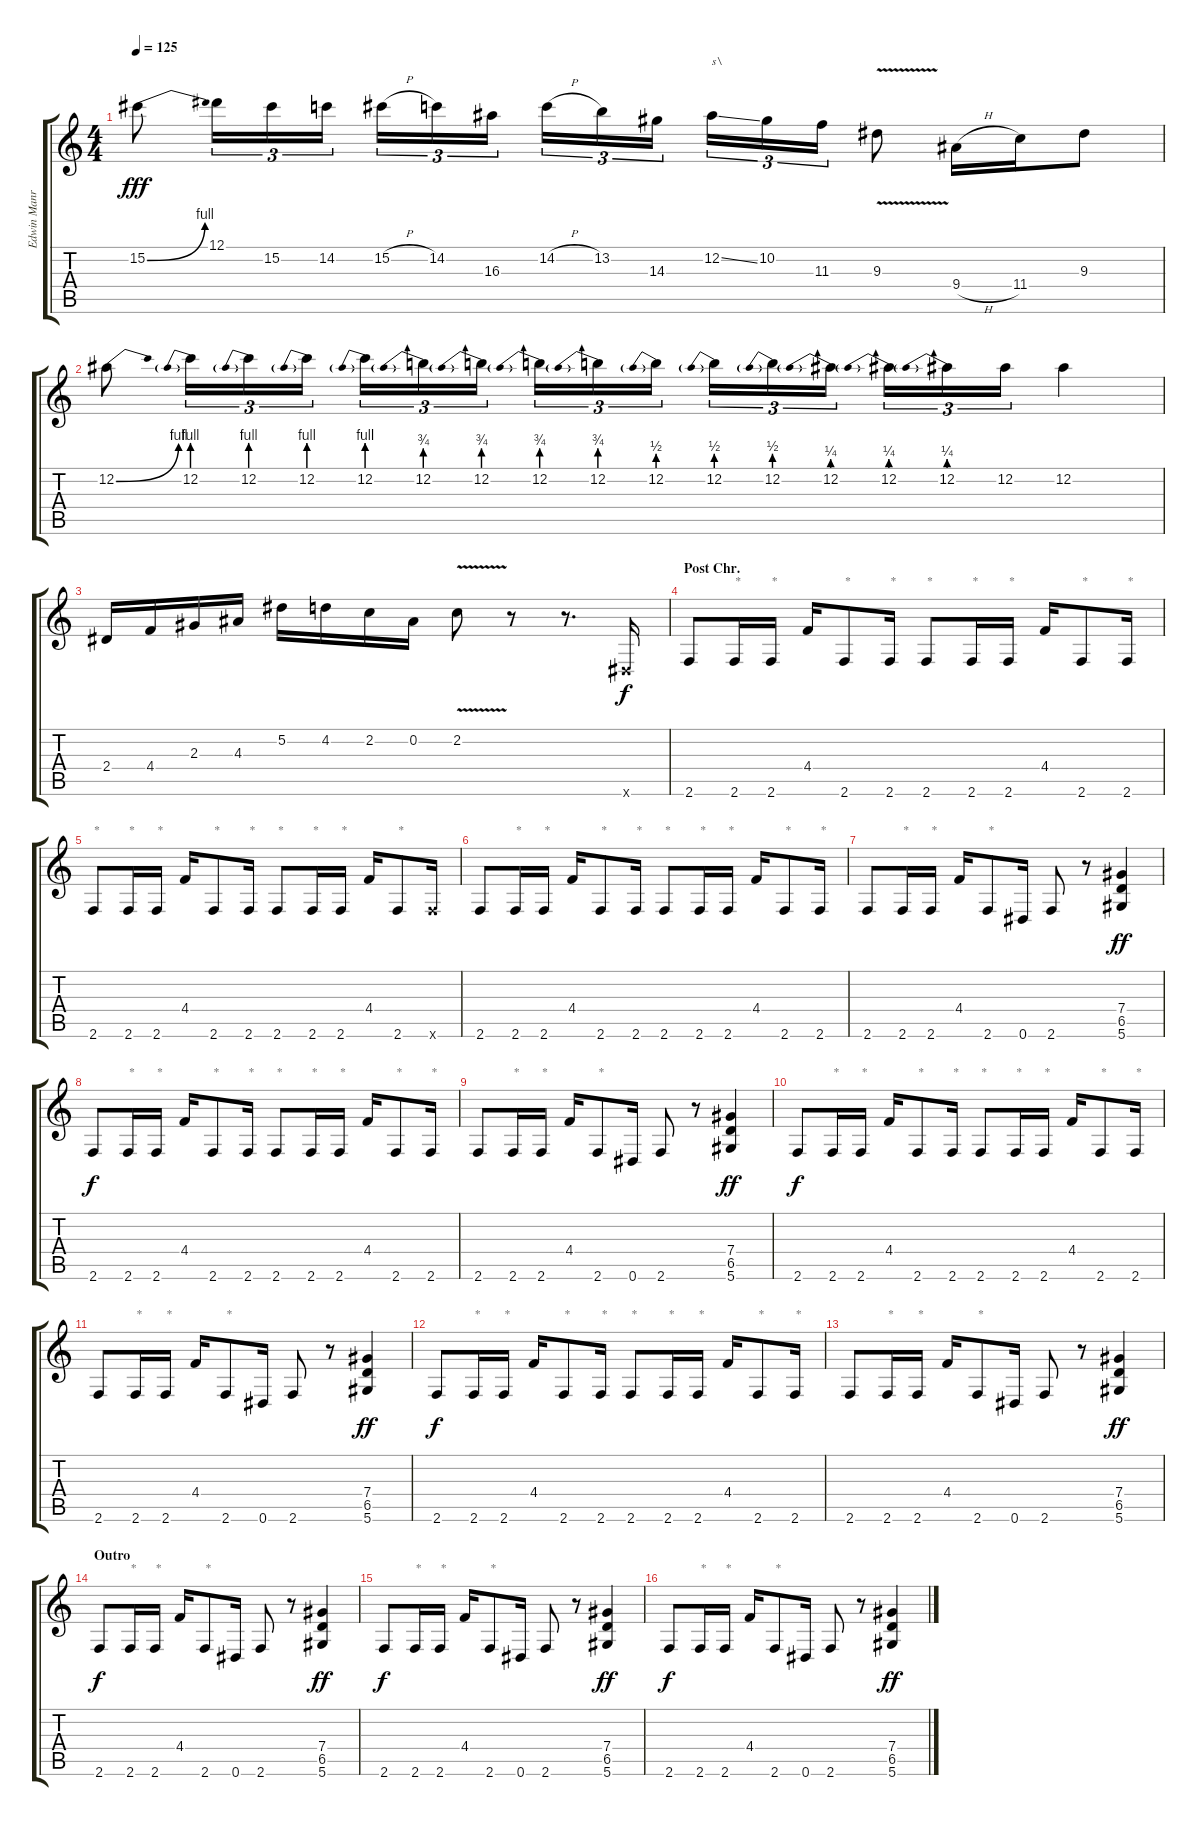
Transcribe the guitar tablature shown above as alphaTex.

\track ("Edwin Manrique" "Edwin Manr") {instrument distortionguitar}
\staff {score tabs}
\tuning (Eb4 Bb3 Gb3 Db3 Ab2 Eb2) {hide}
\ts (4 4)
\tempo 125
\clef g2
\ks c
15.2{be (bend 0 0 60 4)}.8{dy fff} 12.1.16{tu (3 2)} 15.2.16{tu (3 2)} 14.2.16{tu (3 2)} 15.2{h}.16{tu (3 2)} 14.2.16{tu (3 2)} 16.3.16{tu (3 2) beam splitsecondary} 14.2{h}.16{tu (3 2)} 13.2.16{tu (3 2)} 14.3.16{tu (3 2)} 12.2{ss}.16{tu (3 2) txt "s\\"} 10.2.16{tu (3 2)} 11.3.16{tu (3 2)} 9.3{v}.8 9.4{h}.16 11.4.16 9.3.8 |
12.2{be (bend 0 0 60 4)}.8 12.2{be (prebend 0 4 60 4)}.16{tu (3 2)} 12.2{be (prebend 0 4 60 4)}.16{tu (3 2)} 12.2{be (prebend 0 4 60 4)}.16{tu (3 2)} 12.2{be (prebend 0 4 60 4)}.16{tu (3 2)} 12.2{be (prebend 0 3 60 3)}.16{tu (3 2)} 12.2{be (prebend 0 3 60 3)}.16{tu (3 2) beam splitsecondary} 12.2{be (prebend 0 3 60 3)}.16{tu (3 2)} 12.2{be (prebend 0 3 60 3)}.16{tu (3 2)} 12.2{be (prebend 0 2 60 2)}.16{tu (3 2)} 12.2{be (prebend 0 2 60 2)}.16{tu (3 2)} 12.2{be (prebend 0 2 60 2)}.16{tu (3 2)} 12.2{be (prebend 0 1 60 1)}.16{tu (3 2) beam splitsecondary} 12.2{be (prebend 0 1 60 1)}.16{tu (3 2)} 12.2{be (prebend 0 1 60 1)}.16{tu (3 2)} 12.2.16{tu (3 2)} 12.2.4 |
2.4.16 4.4.16 2.3.16 4.3.16 5.2.16 4.2.16 2.2.16 0.2.16 2.2{v}.8 r.8 r.8{d} 0.6{x}.16{dy f} |
\section ("" "Post Chr.")
2.6.8 2.6.16{txt "*"} 2.6.16{txt "*"} 4.4.16 2.6.8{txt "*"} 2.6.16{txt "*"} 2.6.8{txt "*"} 2.6.16{txt "*"} 2.6.16{txt "*"} 4.4.16 2.6.8{txt "*"} 2.6.16{txt "*"} |
2.6.8{txt "*"} 2.6.16{txt "*"} 2.6.16{txt "*"} 4.4.16 2.6.8{txt "*"} 2.6.16{txt "*"} 2.6.8{txt "*"} 2.6.16{txt "*"} 2.6.16{txt "*"} 4.4.16 2.6.8{txt "*"} 2.6{x}.16 |
2.6.8 2.6.16{txt "*"} 2.6.16{txt "*"} 4.4.16 2.6.8{txt "*"} 2.6.16{txt "*"} 2.6.8{txt "*"} 2.6.16{txt "*"} 2.6.16{txt "*"} 4.4.16 2.6.8{txt "*"} 2.6.16{txt "*"} |
2.6.8 2.6.16{txt "*"} 2.6.16{txt "*"} 4.4.16 2.6.8{txt "*"} 0.6.16 2.6.8 r.8 (7.4 6.5 5.6).4{dy ff} |
2.6.8{dy f} 2.6.16{txt "*"} 2.6.16{txt "*"} 4.4.16 2.6.8{txt "*"} 2.6.16{txt "*"} 2.6.8{txt "*"} 2.6.16{txt "*"} 2.6.16{txt "*"} 4.4.16 2.6.8{txt "*"} 2.6.16{txt "*"} |
2.6.8 2.6.16{txt "*"} 2.6.16{txt "*"} 4.4.16 2.6.8{txt "*"} 0.6.16 2.6.8 r.8 (7.4 6.5 5.6).4{dy ff} |
2.6.8{dy f} 2.6.16{txt "*"} 2.6.16{txt "*"} 4.4.16 2.6.8{txt "*"} 2.6.16{txt "*"} 2.6.8{txt "*"} 2.6.16{txt "*"} 2.6.16{txt "*"} 4.4.16 2.6.8{txt "*"} 2.6.16{txt "*"} |
2.6.8 2.6.16{txt "*"} 2.6.16{txt "*"} 4.4.16 2.6.8{txt "*"} 0.6.16 2.6.8 r.8 (7.4 6.5 5.6).4{dy ff} |
2.6.8{dy f} 2.6.16{txt "*"} 2.6.16{txt "*"} 4.4.16 2.6.8{txt "*"} 2.6.16{txt "*"} 2.6.8{txt "*"} 2.6.16{txt "*"} 2.6.16{txt "*"} 4.4.16 2.6.8{txt "*"} 2.6.16{txt "*"} |
2.6.8 2.6.16{txt "*"} 2.6.16{txt "*"} 4.4.16 2.6.8{txt "*"} 0.6.16 2.6.8 r.8 (7.4 6.5 5.6).4{dy ff} |
\section ("" "Outro")
2.6.8{dy f} 2.6.16{txt "*"} 2.6.16{txt "*"} 4.4.16 2.6.8{txt "*"} 0.6.16 2.6.8 r.8 (7.4 6.5 5.6).4{dy ff} |
2.6.8{dy f} 2.6.16{txt "*"} 2.6.16{txt "*"} 4.4.16 2.6.8{txt "*"} 0.6.16 2.6.8 r.8 (7.4 6.5 5.6).4{dy ff} |
2.6.8{dy f} 2.6.16{txt "*"} 2.6.16{txt "*"} 4.4.16 2.6.8{txt "*"} 0.6.16 2.6.8 r.8 (7.4 6.5 5.6).4{dy ff}
